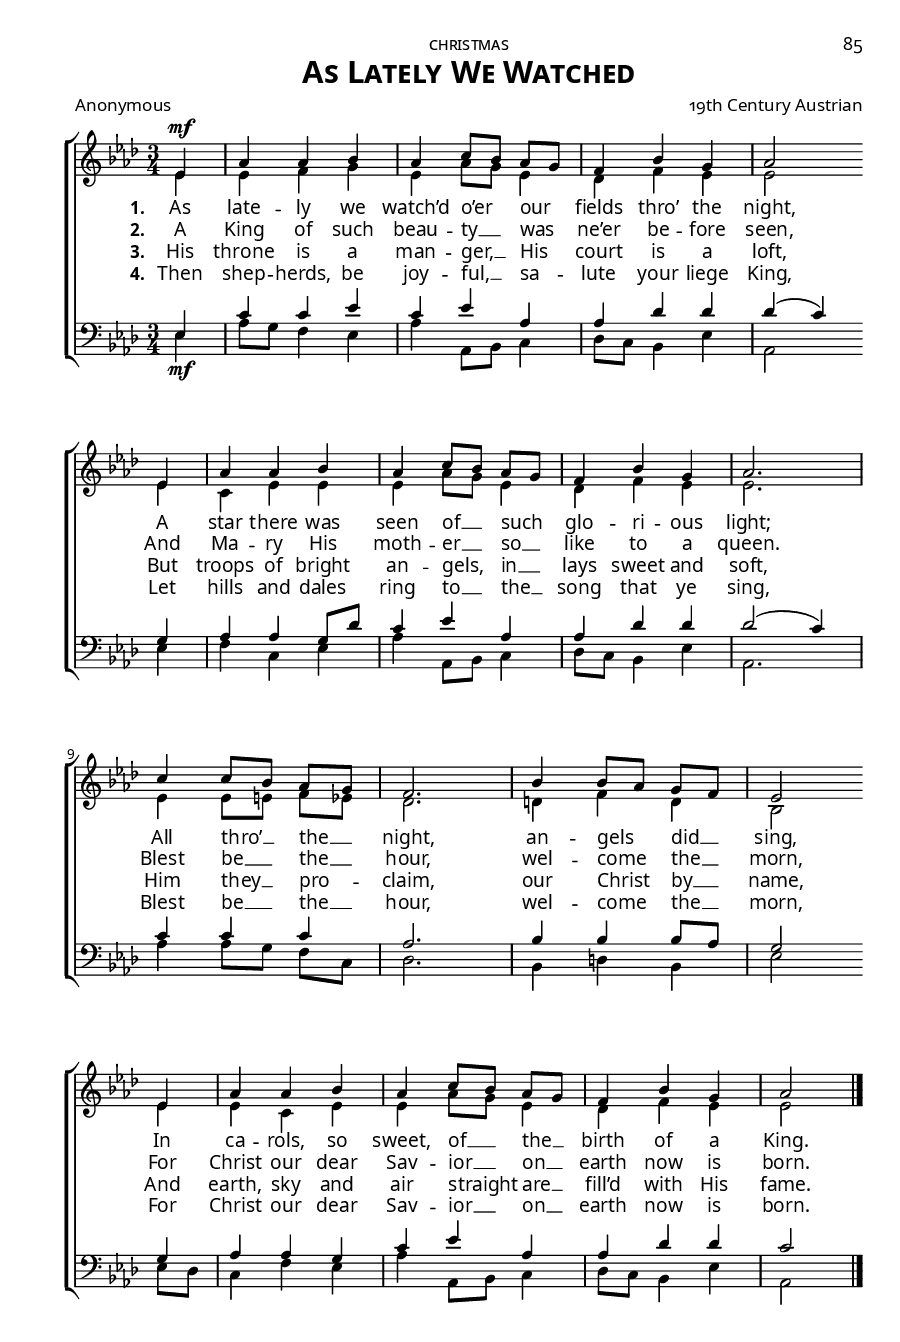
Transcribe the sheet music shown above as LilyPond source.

\version "2.14.2"
\include "util.ly"
\header {
  title = \markup{\override #'(font-name . "Garamond Premier Pro Semibold"){ \abs-fontsize #15 \smallCapsOldStyle"As Lately We Watched"}}
  poet = \markup\oldStyleNum"Anonymous"
  composer = \markup\oldStyleNum"19th Century Austrian"
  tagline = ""
}
\paper {
  paper-height = 9\in
  paper-width = 6\in
  indent = 0\in
  %system-system-spacing = #'((basic-distance . 10) (padding . 0))
  %system-system-spacing =
  %  #'((basic-distance . 0)
  %     (minimum-distance . 0)
  %     (padding . -0.35)
  %     (stretchability . 100))
  ragged-last-bottom = ##f
  ragged-bottom = ##f
  two-sided = ##t
  inner-margin = 0.5\in
  outer-margin = 0.25\in
  top-margin = 0.25\in
  bottom-margin = 0.25\in
  first-page-number = #085
  print-first-page-number = ##t
  headerLine = \markup{\override #'(font-name . "Garamond Premier Pro") \smallCapsOldStyle"christmas"}
  oddHeaderMarkup = \markup\fill-line{
     \override #'(font-name . "Garamond Premier Pro")\abs-fontsize #8.5
     \combine 
        \fill-line{"" \on-the-fly #print-page-number-check-first
        \oldStylePageNum""
        }
        \fill-line{\headerLine}
  }
  evenHeaderMarkup = \markup {
     \override #'(font-name . "Garamond Premier Pro")\abs-fontsize #8.5
     \combine
        \on-the-fly #print-page-number-check-first
        \oldStylePageNum""
        \fill-line{\headerLine}
  }
}
#(set-global-staff-size 15) \paper{ #(define fonts (make-pango-font-tree "GoudyOlSt BT" "Garamond Premier Pro" "Garamond Premier Pro" (/ 15 20))) }
global = {
  \key aes \major
  \time 3/4
  \autoBeamOff
  \override DynamicLineSpanner #'staff-padding = #0.0
  \override DynamicLineSpanner #'Y-extent = #'(-1 . 1)
}

sopMusic = \relative c' {
  \partial 4 ees4^\mf |
  aes aes bes |
  aes c8[ bes] aes[ g] |
  f4 bes g |
  
  aes2 \bar""\break ees4 |
  aes4 aes4 bes |
  aes c8[ bes] aes[ g] |
  f4 bes g |
  aes2. | \break
  
  c4 c8[ bes] aes[ g] |
  f2. |
  bes4 bes8[ aes] g[ f] |
  ees2 \bar""\break ees4 |
  
  aes aes bes |
  aes c8[ bes] aes[ g] |
  f4 bes g |
  \partial 2 aes2 \bar "|."
}
sopWords = \lyricmode {
  
}

altoMusic = \relative c' {
  ees4 |
  ees f g |
  ees aes8[ g] ees4 |
  des f ees |
  
  ees2 ees4 |
  c ees ees |
  ees aes8[ g] ees4 |
  des f ees |
  ees2. |
  
  ees4 ees8[ e] f[ ees] |
  des2. |
  d4 f d |
  bes2 ees4 |
  
  ees c ees |
  ees aes8[ g] ees4 |
  des f ees |
  ees2 \bar "|."
}
altoWords = \lyricmode {
  \dropLyricsV
  \set stanza = #"1. "
  As late -- ly we watch’d o’er our fields thro’ the night,
  A star there was seen of __ such glo -- ri -- ous light;
  All thro’ __ the __ night, an -- gels did __ sing,
  In ca -- rols, so sweet, of __ the __ birth of a King.
}
altoWordsII = \lyricmode {
  \dropLyricsV
%\markup\italic
  \set stanza = #"2. "
  A King of such beau -- ty __ was ne’er  be -- fore seen,
  And Ma -- ry His moth -- er __ so __ like to a queen.
  Blest be __ the __ hour, wel -- come the __ morn,
  For Christ our dear Sav -- ior __ on __ earth now is born.
}
altoWordsIII = \lyricmode {
  \dropLyricsV
  \set stanza = #"3. "
  His throne is a man -- ger, __ His court is a loft,
  But troops of bright an -- gels, in __ lays sweet and soft,
  Him they __ pro -- claim, our Christ by __ name,
  And earth, sky and air straight are __ fill’d with His fame.
}
altoWordsIV = \lyricmode {
  \dropLyricsV
  \set stanza = #"4. "
  Then shep -- herds, be joy -- ful, __ sa -- lute your liege King,
  Let hills and dales ring to __ the __ song that ye sing,
  Blest be __ the __ hour, wel -- come the __ morn,
  For Christ our dear Sav -- ior __ on __ earth now is born.
}
altoWordsV = \lyricmode {
}
altoWordsVI = \lyricmode {
}
tenorMusic = \relative c {
  ees4_\mf |
  c' c ees |
  c ees aes, |
  aes des des |
  
  des( c) g |
  aes aes g8[ des'] |
  c4 ees aes, |
  aes des des |
  des2( c4) |
  
  c4 c c |
  aes2. |
  bes4 bes bes8[ aes] |
  g2 g4 |
  
  aes4 aes g |
  c ees aes, |
  aes des des |
  c2 \bar "|."
}
tenorWords = \lyricmode {

}

bassMusic = \relative c {
  ees4 |
  aes8[ g] f4 ees |
  aes aes,8[ bes] c4 |
  des8[ c] bes4 ees |
  
  aes,2 ees'4 |
  f c ees |
  aes aes,8[ bes] c4 |
  des8[ c] bes4 ees |
  aes,2. |
  
  aes'4 aes8[ g] f[ c] |
  des2. |
  bes4 d bes |
  ees2 ees8[ des] |
  
  c4 f ees |
  aes aes,8[ bes] c4 |
  des8[ c] bes4 ees |
  aes,2 \bar "|."
}
bassWords = \lyricmode {

}

pianoRH = \relative c' {
  
}
pianoLH = \relative c' {
  
}

\score {
  <<
   \new ChoirStaff <<
%    \new Lyrics = sopranos \with { \override VerticalAxisGroup #'nonstaff-relatedstaff-spacing = #'((basic-distance . 1)) }
    \new Staff = women <<
      \new Voice = "sopranos" { \voiceOne << \global \sopMusic >> }
      \new Voice = "altos" { \voiceTwo << \global \altoMusic >> }
    >>
    \new Lyrics \with { alignAboveContext = #"women" \override VerticalAxisGroup #'nonstaff-relatedstaff-spacing = #'((basic-distance . 1))} \lyricsto "sopranos" \sopWords
    \new Lyrics = "altosVI"  \with { alignBelowContext = #"women" } \lyricsto "sopranos" \altoWordsVI
    \new Lyrics = "altosV"  \with { alignBelowContext = #"women" } \lyricsto "sopranos" \altoWordsV
    \new Lyrics = "altosIV"  \with { alignBelowContext = #"women" } \lyricsto "sopranos" \altoWordsIV
    \new Lyrics = "altosIII"  \with { alignBelowContext = #"women" } \lyricsto "sopranos" \altoWordsIII
    \new Lyrics = "altosII"  \with { alignBelowContext = #"women" } \lyricsto "sopranos" \altoWordsII
    \new Lyrics = "altos"  \with { alignBelowContext = #"women" \override VerticalAxisGroup #'nonstaff-relatedstaff-spacing = #'((basic-distance . 1)) } \lyricsto "sopranos" \altoWords
   \new Staff = men <<
      \clef bass
      \new Voice = "tenors" { \voiceOne << \global \tenorMusic >> }
      \new Voice = "basses" { \voiceTwo << \global \bassMusic >> }
    >>
    \new Lyrics \with { alignAboveContext = #"men" \override VerticalAxisGroup #'nonstaff-relatedstaff-spacing = #'((basic-distance . 1)) } \lyricsto "tenors" \tenorWords
    \new Lyrics \with { alignBelowContext = #"men" \override VerticalAxisGroup #'nonstaff-relatedstaff-spacing = #'((basic-distance . 1)) } \lyricsto "basses" \bassWords
  >>
%    \new PianoStaff << \new Staff { \new Voice { \pianoRH } } \new Staff { \clef "bass" \pianoLH } >>
  >>
  \layout {
    \context {
      \Score
      %\override SpacingSpanner #'base-shortest-duration = #(ly:make-moment 1 8)
      %\override SpacingSpanner #'common-shortest-duration = #(ly:make-moment 1 4)
    }
    \context {
      % Remove all empty staves
      % \Staff \RemoveEmptyStaves \override VerticalAxisGroup #'remove-first = ##t
    }
  }
  \midi {
    %\tempo 4 = 90
    \set Staff.midiInstrument = "flute"
  
    \context {
      \Voice
      \remove "Dynamic_performer"
    }
  }
}
